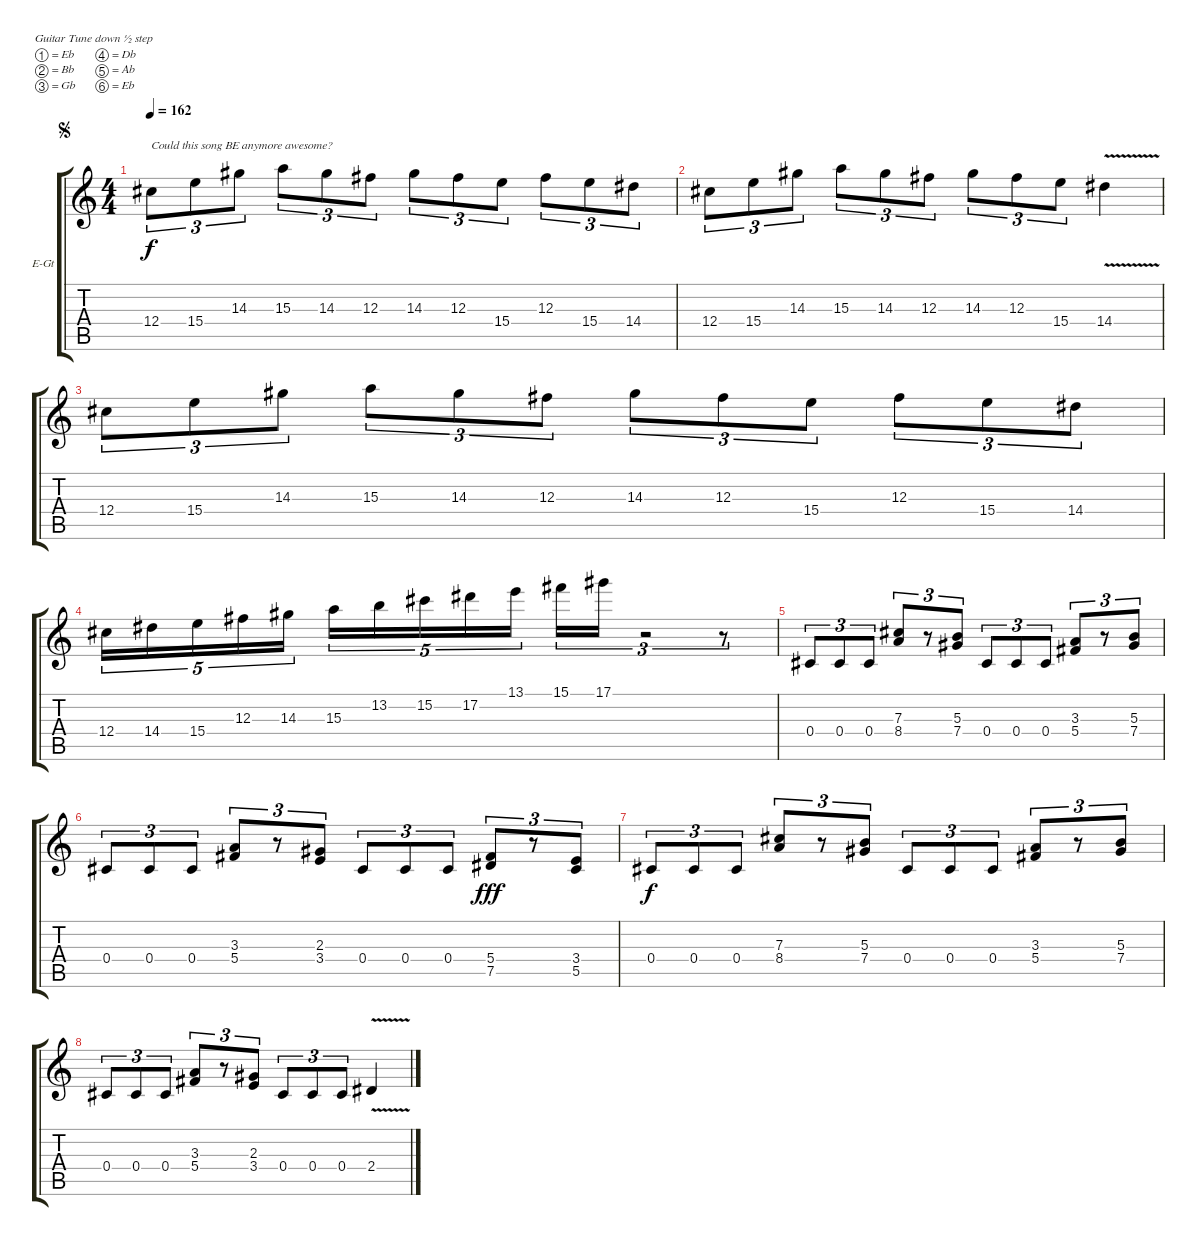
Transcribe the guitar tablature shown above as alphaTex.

\bracketExtendMode groupsimilarinstruments
\firstSystemTrackNameOrientation horizontal
\otherSystemsTrackNameOrientation horizontal
\track ("Lead stick" "E-Gt") {instrument overdrivenguitar}
\staff {score tabs}
\tuning (Eb4 Bb3 Gb3 Db3 Ab2 Eb2)
\ts (4 4)
\jump segno
\tempo 162
\clef g2
\ks c
12.4.8{tu (3 2) txt "Could this song BE anymore awesome?" dy f} 15.4.8{tu (3 2)} 14.3.8{tu (3 2)} 15.3.8{tu (3 2)} 14.3.8{tu (3 2)} 12.3.8{tu (3 2)} 14.3.8{tu (3 2)} 12.3.8{tu (3 2)} 15.4.8{tu (3 2)} 12.3.8{tu (3 2)} 15.4.8{tu (3 2)} 14.4.8{tu (3 2)} |
12.4.8{tu (3 2)} 15.4.8{tu (3 2)} 14.3.8{tu (3 2)} 15.3.8{tu (3 2)} 14.3.8{tu (3 2)} 12.3.8{tu (3 2)} 14.3.8{tu (3 2)} 12.3.8{tu (3 2)} 15.4.8{tu (3 2)} 14.4{v}.4 |
12.4.8{tu (3 2)} 15.4.8{tu (3 2)} 14.3.8{tu (3 2)} 15.3.8{tu (3 2)} 14.3.8{tu (3 2)} 12.3.8{tu (3 2)} 14.3.8{tu (3 2)} 12.3.8{tu (3 2)} 15.4.8{tu (3 2)} 12.3.8{tu (3 2)} 15.4.8{tu (3 2)} 14.4.8{tu (3 2)} |
12.4.16{tu (5 4)} 14.4.16{tu (5 4)} 15.4.16{tu (5 4)} 12.3.16{tu (5 4)} 14.3.16{tu (5 4)} 15.3.16{tu (5 4)} 13.2.16{tu (5 4)} 15.2.16{tu (5 4)} 17.2.16{tu (5 4)} 13.1.16{tu (5 4)} 15.1.16{tu (3 2)} 17.1.16{tu (3 2)} r.2{tu (3 2)} r.8{tu (3 2)} |
0.4.8{tu (3 2)} 0.4.8{tu (3 2)} 0.4.8{tu (3 2)} (7.3 8.4).8{tu (3 2)} r.8{tu (3 2)} (5.3 7.4).8{tu (3 2)} 0.4.8{tu (3 2)} 0.4.8{tu (3 2)} 0.4.8{tu (3 2)} (3.3 5.4).8{tu (3 2)} r.8{tu (3 2)} (5.3 7.4).8{tu (3 2)} |
0.4.8{tu (3 2)} 0.4.8{tu (3 2)} 0.4.8{tu (3 2)} (3.3 5.4).8{tu (3 2)} r.8{tu (3 2)} (2.3 3.4).8{tu (3 2)} 0.4.8{tu (3 2)} 0.4.8{tu (3 2)} 0.4.8{tu (3 2)} (5.4 7.5).8{tu (3 2) dy fff} r.8{tu (3 2)} (3.4 5.5).8{tu (3 2)} |
0.4.8{tu (3 2) dy f} 0.4.8{tu (3 2)} 0.4.8{tu (3 2)} (7.3 8.4).8{tu (3 2)} r.8{tu (3 2)} (5.3 7.4).8{tu (3 2)} 0.4.8{tu (3 2)} 0.4.8{tu (3 2)} 0.4.8{tu (3 2)} (3.3 5.4).8{tu (3 2)} r.8{tu (3 2)} (5.3 7.4).8{tu (3 2)} |
0.4.8{tu (3 2)} 0.4.8{tu (3 2)} 0.4.8{tu (3 2)} (3.3 5.4).8{tu (3 2)} r.8{tu (3 2)} (2.3 3.4).8{tu (3 2)} 0.4.8{tu (3 2)} 0.4.8{tu (3 2)} 0.4.8{tu (3 2)} 2.4{v}.4
